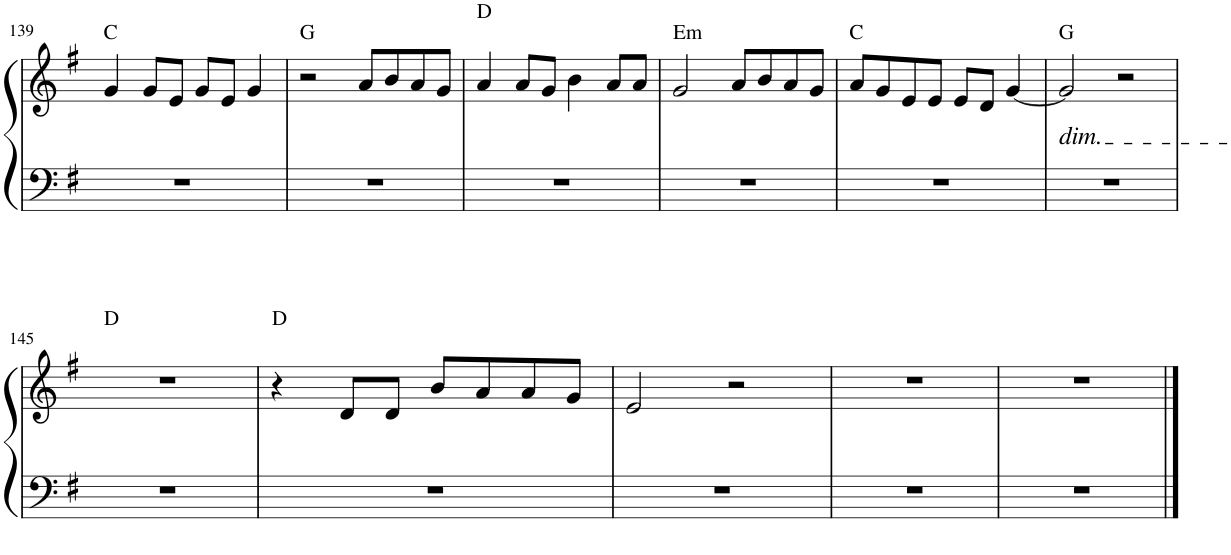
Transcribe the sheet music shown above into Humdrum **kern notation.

**kern	**kern
*part1	*part1
*staff2	*staff1
*I"Piano	*
*I'Pno.	*
!!LO:PB:g=z
*clefF4	*clefG2
*k[f#]	*k[f#]
*M4/4	*M4/4
=139	=139
!	!LO:TX:a:t=C
1r	4g/
.	8g/L
.	8e/J
.	8g/L
.	8e/J
.	4g/
=140	=140
!	!LO:TX:a:t=G
1r	2r
.	8a/L
.	8b/
.	8a/
.	8g/J
=141	=141
!	!LO:TX:a:t=D
1r	4a/
.	8a/L
.	8g/J
.	4b\
.	8a/L
.	8a/J
=142	=142
!	!LO:TX:a:t=Em
1r	2g/
.	8a/L
.	8b/
.	8a/
.	8g/J
=143	=143
!	!LO:TX:a:t=C
1r	8a/L
.	8g/
.	8e/
.	8e/J
.	8e/L
.	8d/J
.	[4g/
=144	=144
!	!LO:TX:a:t=G
!	!LO:TX:b:i:t=dim.
1r	2g/]
.	2r
!!LO:LB:g=z
=145	=145
!	!LO:TX:a:t=D
1r	1r
=146	=146
!	!LO:TX:a:t=D
1r	4r
.	8d/L
.	8d/J
.	8b/L
.	8a/
.	8a/
.	8g/J
=147	=147
1r	2e/
.	2r
=148	=148
1r	1r
=149	=149
1r	1r
==	==
*-	*-
